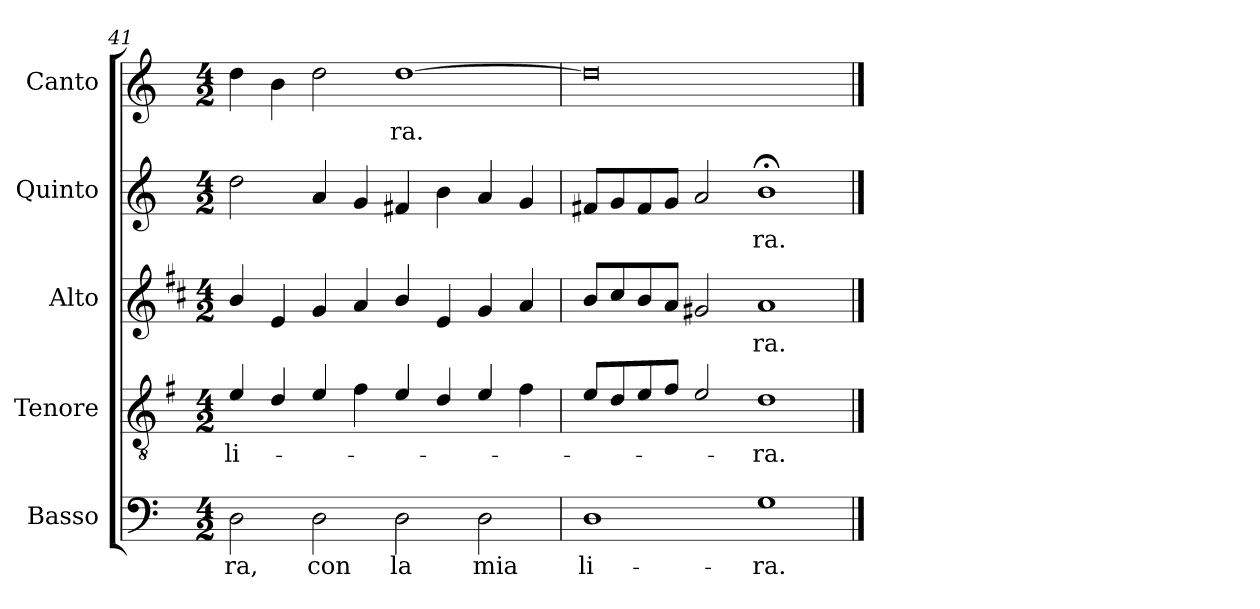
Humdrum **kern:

**kern	**text	**kern	**text	**kern	**text	**kern	**text	**kern	**text
*part5	*part5	*part4	*part4	*part3	*part3	*part2	*part2	*part1	*part1
*staff5	*staff5	*staff4	*staff4	*staff3	*staff3	*staff2	*staff2	*staff1	*staff1
*I"Basso	*	*I"Tenore	*	*I"Alto	*	*I"Quinto	*	*I"Canto	*
*I'B	*	*I'T	*	*I'A	*	*	*	*I'C	*
*clefF4	*	*clefGv2	*	*clefG2	*	*clefG2	*	*clefG2	*
*	*	*ITrd4c7	*	*ITrd1c2	*	*	*	*	*
*k[]	*	*k[]	*	*k[]	*	*k[]	*	*k[]	*
*C:	*	*C:	*	*C:	*	*C:	*	*C:	*
*M4/2	*	*M4/2	*	*M4/2	*	*M4/2	*	*M4/2	*
=41	=41	=41	=41	=41	=41	=41	=41	=41	=41
!	!LO:LY:b	!	!LO:LY:b	!	!	!	!	!	!
2D\	-ra,	4A/	li-	4a/	.	2dd\	.	4dd\	.
.	.	4G/	.	4d/	.	.	.	4b\	.
!	!LO:LY:b	!	!	!	!	!	!	!	!
2D\	con	4A/	.	4f/	.	4a/	.	2dd\	.
.	.	4B\	.	4g/	.	4g/	.	.	.
!	!LO:LY:b	!	!	!	!	!	!	!	!LO:LY:b
2D\	la	4A/	.	4a/	.	4f#X/	.	[1dd	-ra.
.	.	4G/	.	4d/	.	4b\	.	.	.
!	!LO:LY:b	!	!	!	!	!	!	!	!
2D\	mia	4A/	.	4f/	.	4a/	.	.	.
.	.	4B\	.	4g/	.	4g/	.	.	.
=42	=42	=42	=42	=42	=42	=42	=42	=42	=42
!	!LO:LY:b	!	!	!	!	!	!	!	!
1D	li-	8A/L	.	8a/L	.	8f#X/L	.	0dd]	.
.	.	8G/	.	8b/	.	8g/	.	.	.
.	.	8A/	.	8a/	.	8f#/	.	.	.
.	.	8B/J	.	8g/J	.	8g/J	.	.	.
.	.	2A/	.	2f#X/	.	2a/	.	.	.
!	!LO:LY:b	!	!LO:LY:b	!	!LO:LY:b	!	!LO:LY:b	!	!
1G	-ra.	1G	-ra.	1g	-ra.	1b;<	-ra.	.	.
==	==	==	==	==	==	==	==	==	==
*-	*-	*-	*-	*-	*-	*-	*-	*-	*-
